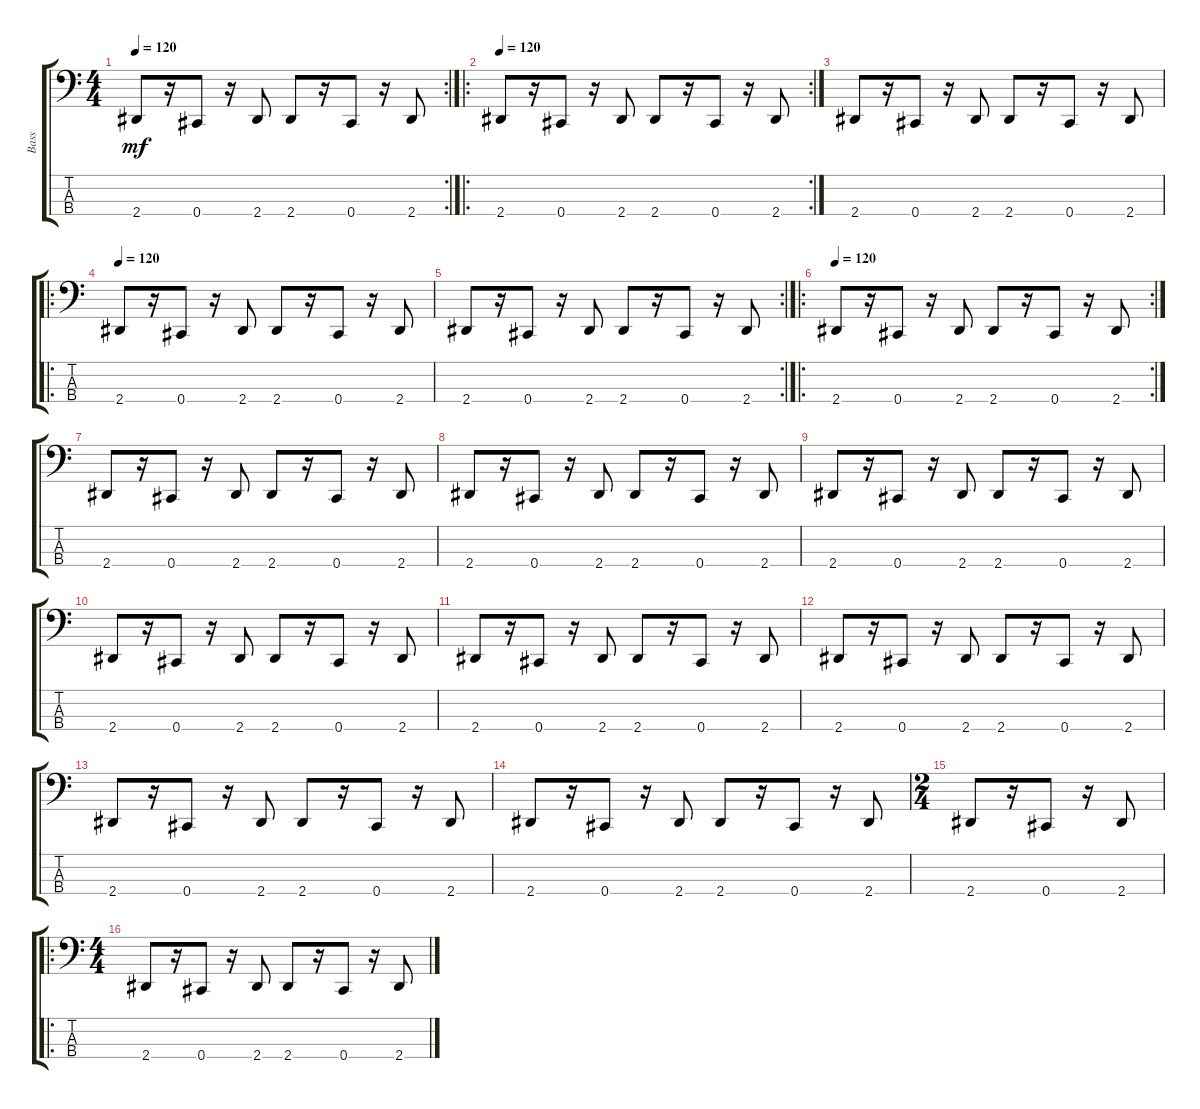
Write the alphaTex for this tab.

\track ("Bass" "Bass") {instrument electricbassfinger}
\staff {score tabs}
\tuning (E2 B1 Gb1 Db1) {hide}
\rc 2
\ts (4 4)
\tempo 120
\clef f4
\ks c
2.4.8{dy mf} r.16 0.4.8 r.16 2.4.8 2.4.8 r.16 0.4.8 r.16 2.4.8 |
\ro
\rc 2
\tempo 120
2.4.8 r.16 0.4.8 r.16 2.4.8 2.4.8 r.16 0.4.8 r.16 2.4.8 |
2.4.8 r.16 0.4.8 r.16 2.4.8 2.4.8 r.16 0.4.8 r.16 2.4.8 |
\ro
\tempo 120
2.4.8 r.16 0.4.8 r.16 2.4.8 2.4.8 r.16 0.4.8 r.16 2.4.8 |
\rc 2
2.4.8 r.16 0.4.8 r.16 2.4.8 2.4.8 r.16 0.4.8 r.16 2.4.8 |
\ro
\rc 2
\tempo 120
2.4.8 r.16 0.4.8 r.16 2.4.8 2.4.8 r.16 0.4.8 r.16 2.4.8 |
2.4.8 r.16 0.4.8 r.16 2.4.8 2.4.8 r.16 0.4.8 r.16 2.4.8 |
2.4.8 r.16 0.4.8 r.16 2.4.8 2.4.8 r.16 0.4.8 r.16 2.4.8 |
2.4.8 r.16 0.4.8 r.16 2.4.8 2.4.8 r.16 0.4.8 r.16 2.4.8 |
2.4.8 r.16 0.4.8 r.16 2.4.8 2.4.8 r.16 0.4.8 r.16 2.4.8 |
2.4.8 r.16 0.4.8 r.16 2.4.8 2.4.8 r.16 0.4.8 r.16 2.4.8 |
2.4.8 r.16 0.4.8 r.16 2.4.8 2.4.8 r.16 0.4.8 r.16 2.4.8 |
2.4.8 r.16 0.4.8 r.16 2.4.8 2.4.8 r.16 0.4.8 r.16 2.4.8 |
2.4.8 r.16 0.4.8 r.16 2.4.8 2.4.8 r.16 0.4.8 r.16 2.4.8 |
\ts (2 4)
2.4.8 r.16 0.4.8 r.16 2.4.8 |
\ro
\ts (4 4)
2.4.8 r.16 0.4.8 r.16 2.4.8 2.4.8 r.16 0.4.8 r.16 2.4.8
